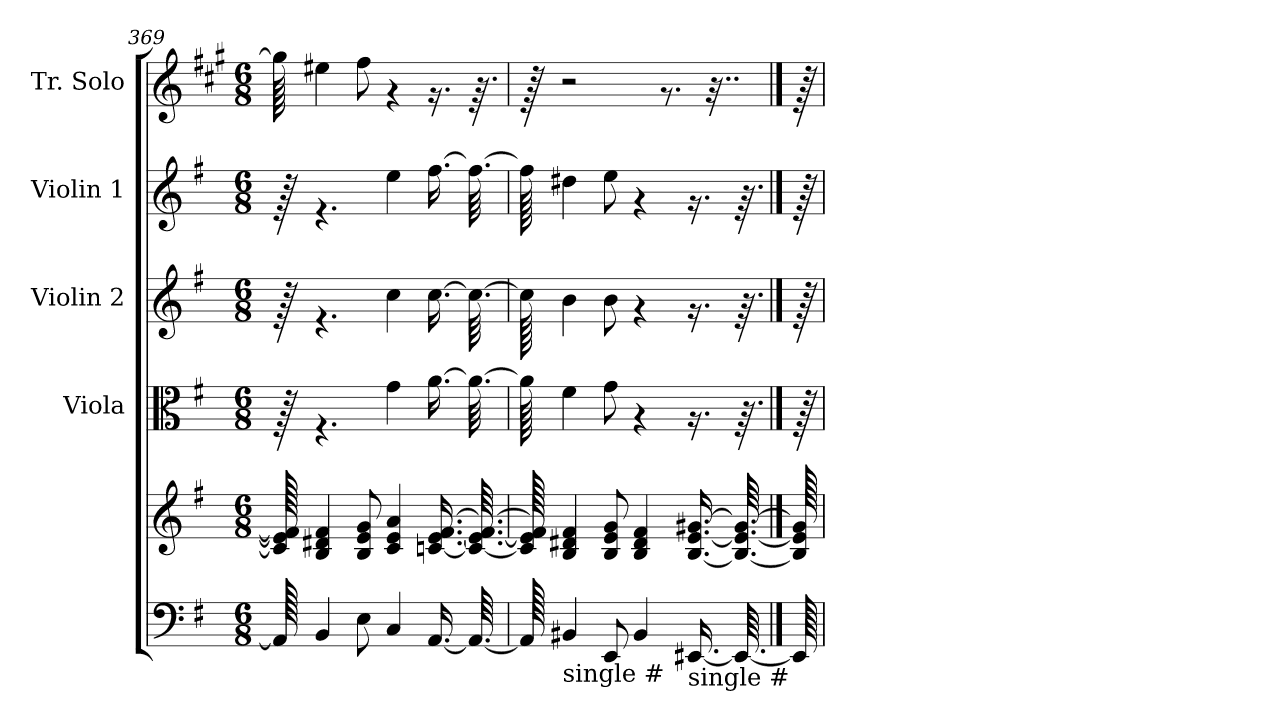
**kern	**kern	**kern	**kern	**kern	**kern
*part6	*part5	*part4	*part3	*part2	*part1
*staff6	*staff5	*staff4	*staff3	*staff2	*staff1
*	*	*I"Viola	*I"Violin 2	*I"Violin 1	*I"Tr. Solo
*	*	*I'Vla.	*I'Vln. 2	*I'Vln. 1	*I'Tr. Solo
*clefF4	*clefG2	*clefC3	*clefG2	*clefG2	*clefG2
*	*	*	*	*	*ITrd1c2
*k[f#]	*k[f#]	*k[f#]	*k[f#]	*k[f#]	*k[f#]
*G:	*G:	*G:	*G:	*G:	*G:
*M6/8	*M6/8	*M6/8	*M6/8	*M6/8	*M6/8
=369	=369	=369	=369	=369	=369
128AA/]	128c/] 128e/] 128f#/]	128rG	128rf	128rf	128ff#\]
4BB/	4B/ 4d#X/ 4f#/	4.rG	4.rf	4.rf	4dd#X\
8E\	8B/ 8e/ 8g/	.	.	.	8ee\
4C/	4c/ 4e/ 4a/	4g\	4cc\	4ee\	4rf
[<16.AA/	[<16.cn/ [<16.e/ [<16.f#/	[>16.a\	[>16.cc\	[>16.ff#\	16.rf
64.AA/_	64.c/_ 64.e/_ 64.f#/_	64.a\_	64.cc\_	64.ff#\_	64.rf
=370	=370	=370	=370	=370	=370
128AA/]	128c/] 128e/] 128f#/]	128a\]	128cc\]	128ff#\]	128rf
!LO:TX:b:t=single #	!	!	!	!	!
4BB#/	4B/ 4d#X/ 4f#/	4f#\	4b\	4dd#X\	2r
8EE/	8B/ 8e/ 8g/	8g\	8b\	8ee\	.
4BB#</	4B/ 4d#/ 4f#/	4rG	4rf	4rf	.
.	.	.	.	.	8.rf
!LO:TX:b:t=single #	!	!	!	!	!
[<16.EE#/	[<16.B/ [<16.e/ [<16.g#X/	16.rG	16.rf	16.rf	.
.	.	.	.	.	32..rf
64.EE#/_	64.B/_ 64.e/_ 64.g#/_	64.rG	64.rf	64.rf	.
==371	==371	==371	==371	==371	==371
128EE#/]	128B/] 128e/] 128g#/]	128rG	128rf	128rf	128rf
=	=	=	=	=	=
*-	*-	*-	*-	*-	*-
